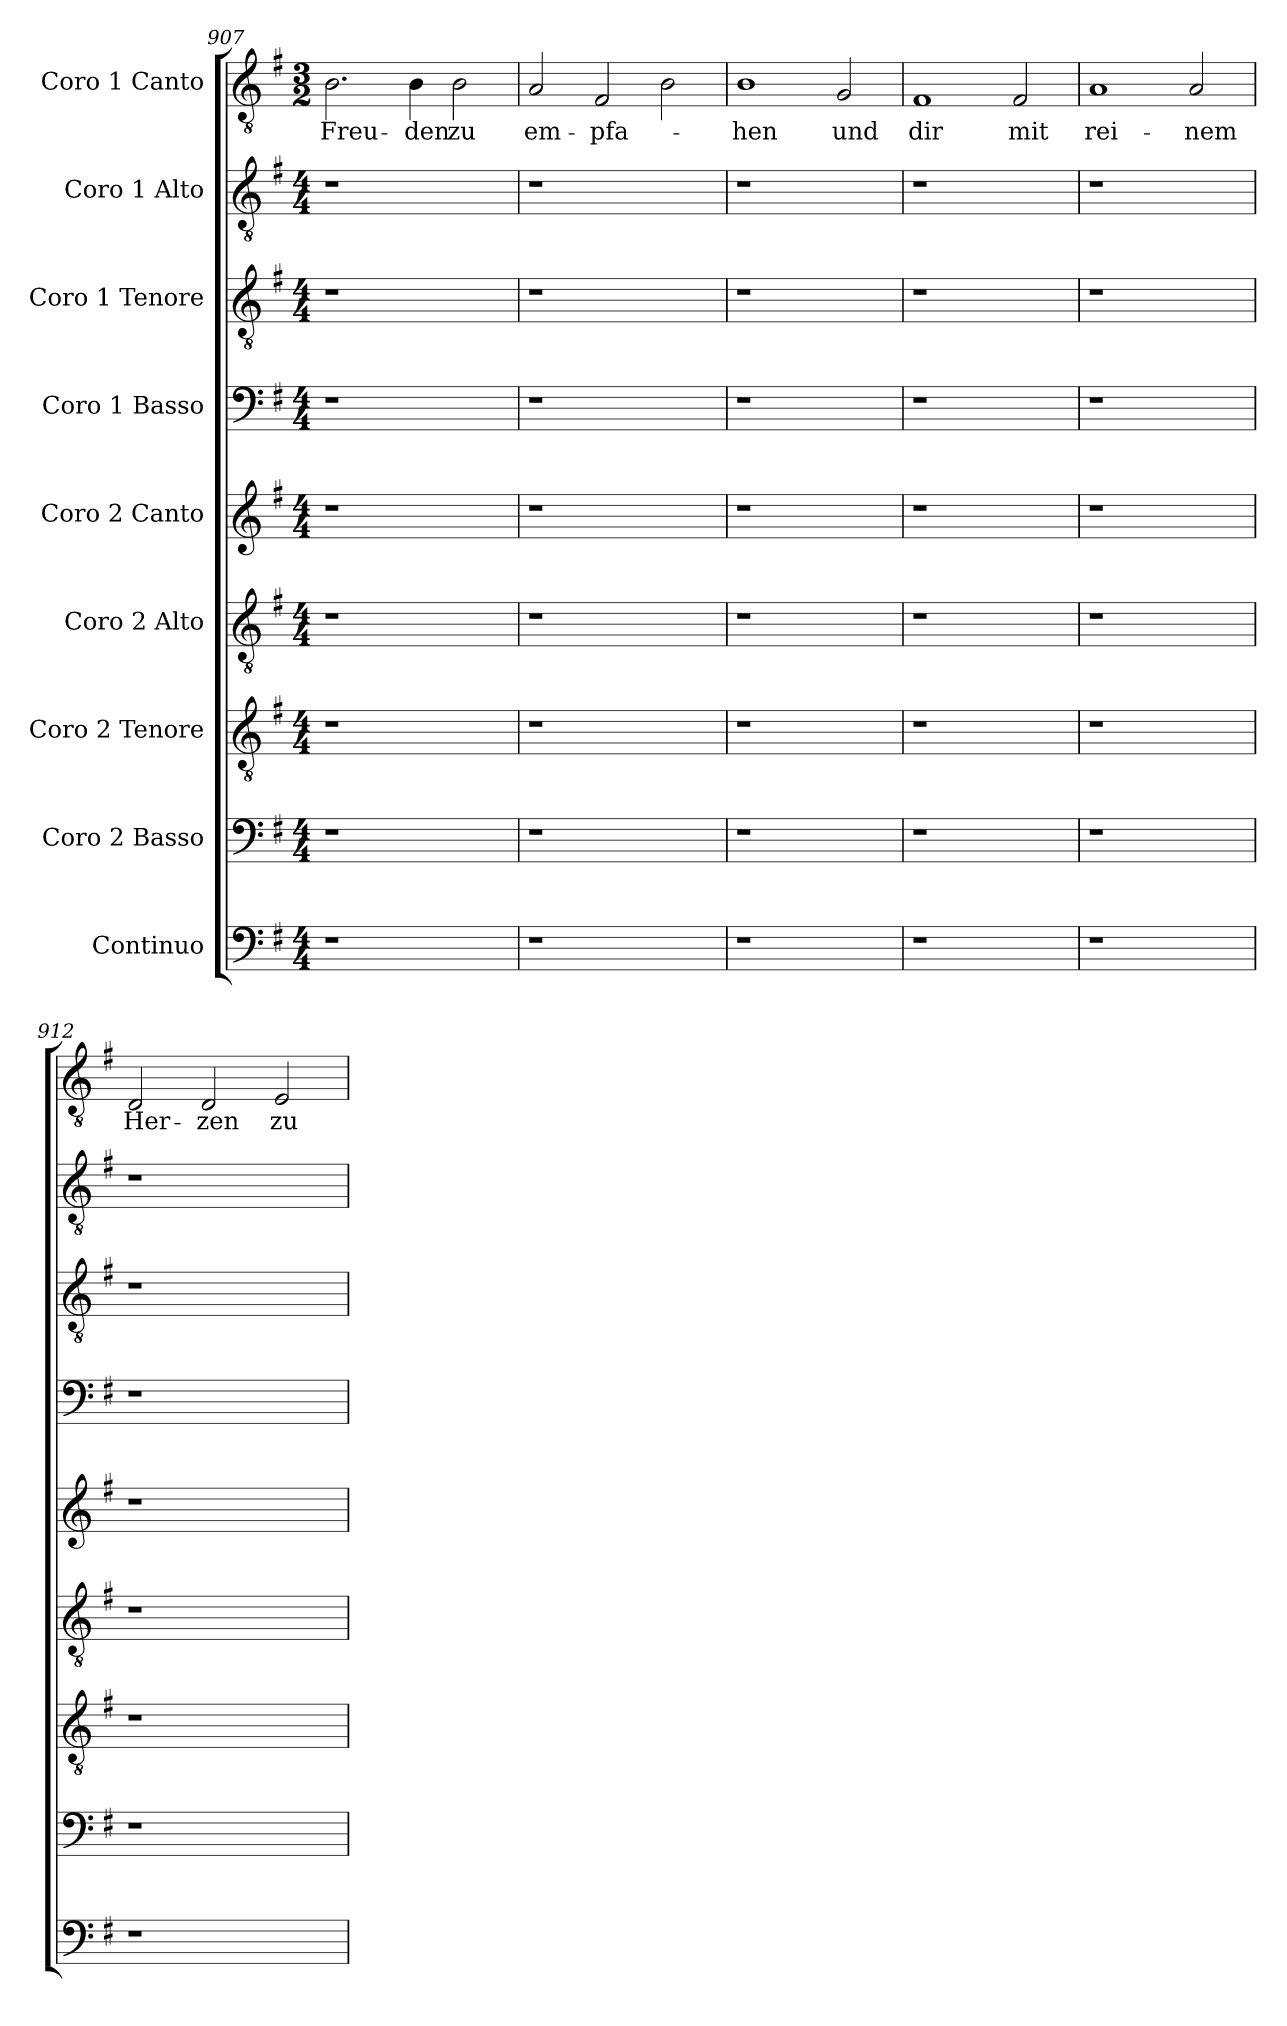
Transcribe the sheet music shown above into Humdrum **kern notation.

**kern	**kern	**kern	**kern	**kern	**kern	**kern	**kern	**kern	**text
*part9	*part8	*part7	*part6	*part5	*part4	*part3	*part2	*part1	*part1
*staff9	*staff8	*staff7	*staff6	*staff5	*staff4	*staff3	*staff2	*staff1	*staff1
*I"Continuo	*I"Coro 2  Basso	*I"Coro 2  Tenore	*I"Coro 2  Alto	*I"Coro 2  Canto	*I"Coro 1  Basso	*I"Coro 1  Tenore	*I"Coro 1  Alto	*I"Coro 1  Canto	*
*clefF4	*clefF4	*clefGv2	*clefGv2	*clefG2	*clefF4	*clefGv2	*clefGv2	*clefGv2	*
*k[f#]	*k[f#]	*k[f#]	*k[f#]	*k[f#]	*k[f#]	*k[f#]	*k[f#]	*k[f#]	*
*G:	*G:	*G:	*G:	*G:	*G:	*G:	*G:	*G:	*
*M4/4	*M4/4	*M4/4	*M4/4	*M4/4	*M4/4	*M4/4	*M4/4	*M3/2	*
=907	=907	=907	=907	=907	=907	=907	=907	=907	=907
!	!	!	!	!	!	!	!	!	!LO:LY:b:cj
1r	1r	1r	1r	1r	1r	1r	1r	2.B\	Freu-
!	!	!	!	!	!	!	!	!	!LO:LY:b:cj
.	.	.	.	.	.	.	.	4B\	-den
!	!	!	!	!	!	!	!	!	!LO:LY:b:cj
2ryy	2ryy	2ryy	2ryy	2ryy	2ryy	2ryy	2ryy	2B\	zu
=908	=908	=908	=908	=908	=908	=908	=908	=908	=908
!	!	!	!	!	!	!	!	!	!LO:LY:b:cj
1r	1r	1r	1r	1r	1r	1r	1r	2A/	em-
!	!	!	!	!	!	!	!	!	!LO:LY:b:cj
.	.	.	.	.	.	.	.	2F#/	-pfa-
2ryy	2ryy	2ryy	2ryy	2ryy	2ryy	2ryy	2ryy	2B\	.
=909	=909	=909	=909	=909	=909	=909	=909	=909	=909
!	!	!	!	!	!	!	!	!	!LO:LY:b:cj
1r	1r	1r	1r	1r	1r	1r	1r	1B	-hen
!	!	!	!	!	!	!	!	!	!LO:LY:b:cj
2ryy	2ryy	2ryy	2ryy	2ryy	2ryy	2ryy	2ryy	2G/	und
=910	=910	=910	=910	=910	=910	=910	=910	=910	=910
!	!	!	!	!	!	!	!	!	!LO:LY:b:cj
1r	1r	1r	1r	1r	1r	1r	1r	1F#	dir
!	!	!	!	!	!	!	!	!	!LO:LY:b:cj
2ryy	2ryy	2ryy	2ryy	2ryy	2ryy	2ryy	2ryy	2F#/	mit
=911	=911	=911	=911	=911	=911	=911	=911	=911	=911
!	!	!	!	!	!	!	!	!	!LO:LY:b:cj
1r	1r	1r	1r	1r	1r	1r	1r	1A	rei-
!	!	!	!	!	!	!	!	!	!LO:LY:b:cj
2ryy	2ryy	2ryy	2ryy	2ryy	2ryy	2ryy	2ryy	2A/	-nem
!!LO:LB:g=z
=912	=912	=912	=912	=912	=912	=912	=912	=912	=912
!	!	!	!	!	!	!	!	!	!LO:LY:b:cj
1r	1r	1r	1r	1r	1r	1r	1r	2D/	Her-
!	!	!	!	!	!	!	!	!	!LO:LY:b:cj
.	.	.	.	.	.	.	.	2D/	-zen
!	!	!	!	!	!	!	!	!	!LO:LY:b:cj
2ryy	2ryy	2ryy	2ryy	2ryy	2ryy	2ryy	2ryy	2E/	zu
=	=	=	=	=	=	=	=	=	=
*-	*-	*-	*-	*-	*-	*-	*-	*-	*-
